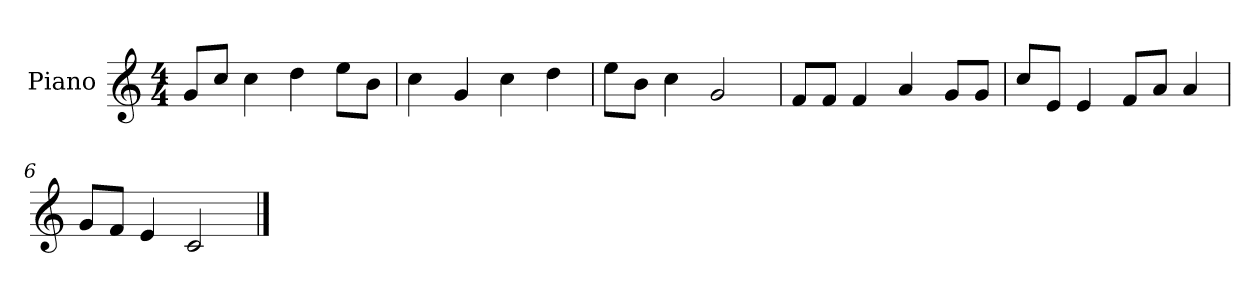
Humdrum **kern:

**kern
*part1
*staff1
*I"Piano
*I'P-no
*clefG2
*k[]
*M4/4
*MM90
=1
8g/L
8cc/J
4cc\
4dd\
8ee\L
8b\J
=2
4cc\
4g/
4cc\
4dd\
=3
8ee\L
8b\J
4cc\
2g/
=4
8f/L
8f/J
4f/
4a/
8g/L
8g/J
=5
8cc/L
8e/J
4e/
8f/L
8a/J
4a/
=6
8g/L
8f/J
4e/
2c/
==
*-
